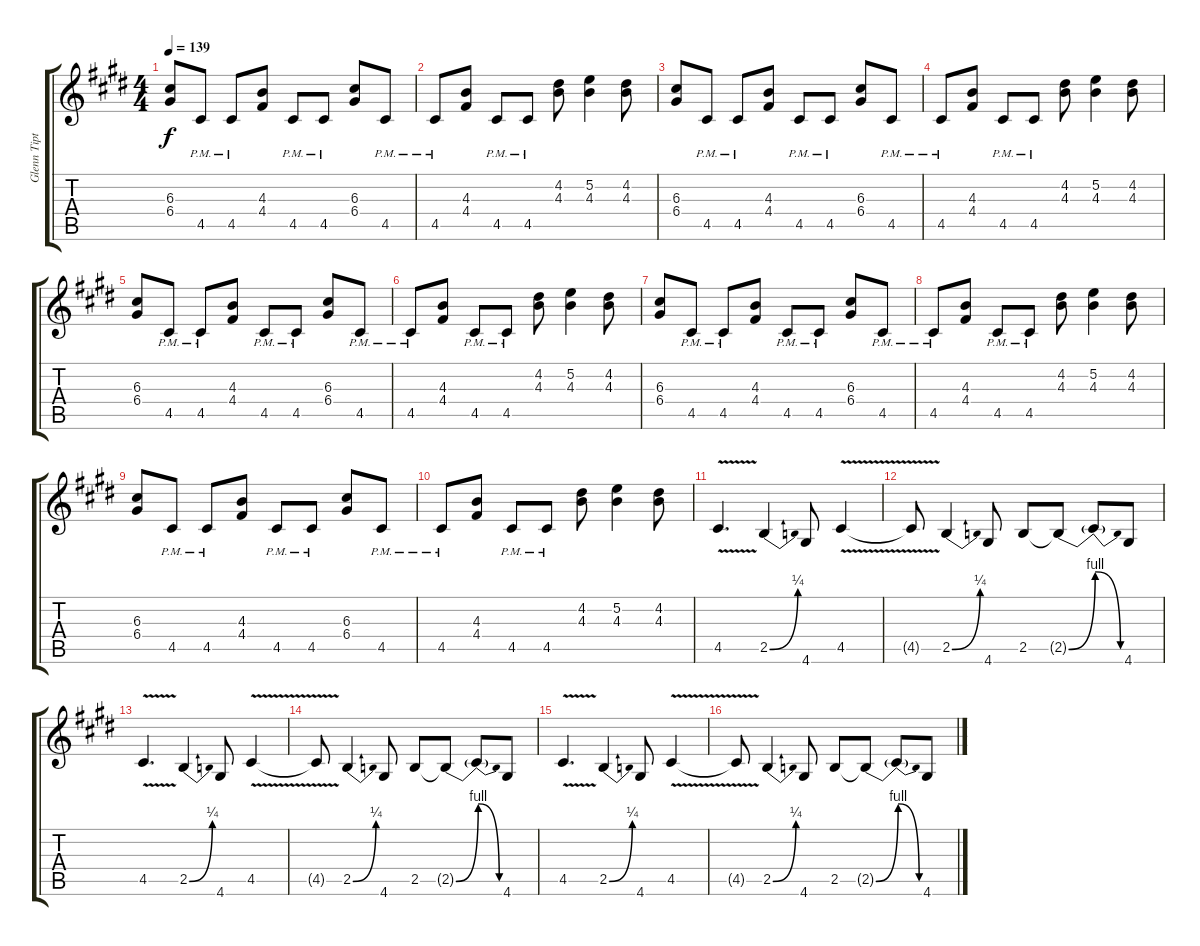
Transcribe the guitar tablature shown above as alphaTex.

\track ("Glenn Tipton" "Glenn Tipt") {instrument overdrivenguitar}
\staff {score tabs}
\tuning (E4 B3 G3 D3 A2 E2) {hide}
\ts (4 4)
\tempo 139
\clef g2
\ks c#minor
(6.3 6.4).8{dy f} 4.5{pm}.8 4.5{pm}.8 (4.3 4.4).8 4.5{pm}.8 4.5{pm}.8 (6.3 6.4).8 4.5{pm}.8 |
4.5{pm}.8 (4.3 4.4).8 4.5{pm}.8 4.5{pm}.8 (4.2 4.3).8 (5.2 4.3).4 (4.2 4.3).8 |
(6.3 6.4).8 4.5{pm}.8 4.5{pm}.8 (4.3 4.4).8 4.5{pm}.8 4.5{pm}.8 (6.3 6.4).8 4.5{pm}.8 |
4.5{pm}.8 (4.3 4.4).8 4.5{pm}.8 4.5{pm}.8 (4.2 4.3).8 (5.2 4.3).4 (4.2 4.3).8 |
(6.3 6.4).8 4.5{pm}.8 4.5{pm}.8 (4.3 4.4).8 4.5{pm}.8 4.5{pm}.8 (6.3 6.4).8 4.5{pm}.8 |
4.5{pm}.8 (4.3 4.4).8 4.5{pm}.8 4.5{pm}.8 (4.2 4.3).8 (5.2 4.3).4 (4.2 4.3).8 |
(6.3 6.4).8 4.5{pm}.8 4.5{pm}.8 (4.3 4.4).8 4.5{pm}.8 4.5{pm}.8 (6.3 6.4).8 4.5{pm}.8 |
4.5{pm}.8 (4.3 4.4).8 4.5{pm}.8 4.5{pm}.8 (4.2 4.3).8 (5.2 4.3).4 (4.2 4.3).8 |
(6.3 6.4).8 4.5{pm}.8 4.5{pm}.8 (4.3 4.4).8 4.5{pm}.8 4.5{pm}.8 (6.3 6.4).8 4.5{pm}.8 |
4.5{pm}.8 (4.3 4.4).8 4.5{pm}.8 4.5{pm}.8 (4.2 4.3).8 (5.2 4.3).4 (4.2 4.3).8 |
4.5{v}.4{d} 2.5{be (bend 0 0 60 1)}.4 4.6.8 4.5{v}.4 |
4.5{t}.8 2.5{be (bend 0 0 60 1)}.4 4.6.8 2.5.8 2.5{be (bend 0 0 60 4) t}.8 2.5{be (release 0 4 60 0) t}.8 4.6.8 |
4.5{v}.4{d} 2.5{be (bend 0 0 60 1)}.4 4.6.8 4.5{v}.4 |
4.5{t}.8 2.5{be (bend 0 0 60 1)}.4 4.6.8 2.5.8 2.5{be (bend 0 0 60 4) t}.8 2.5{be (release 0 4 60 0) t}.8 4.6.8 |
4.5{v}.4{d} 2.5{be (bend 0 0 60 1)}.4 4.6.8 4.5{v}.4 |
4.5{t}.8 2.5{be (bend 0 0 60 1)}.4 4.6.8 2.5.8 2.5{be (bend 0 0 60 4) t}.8 2.5{be (release 0 4 60 0) t}.8 4.6.8
